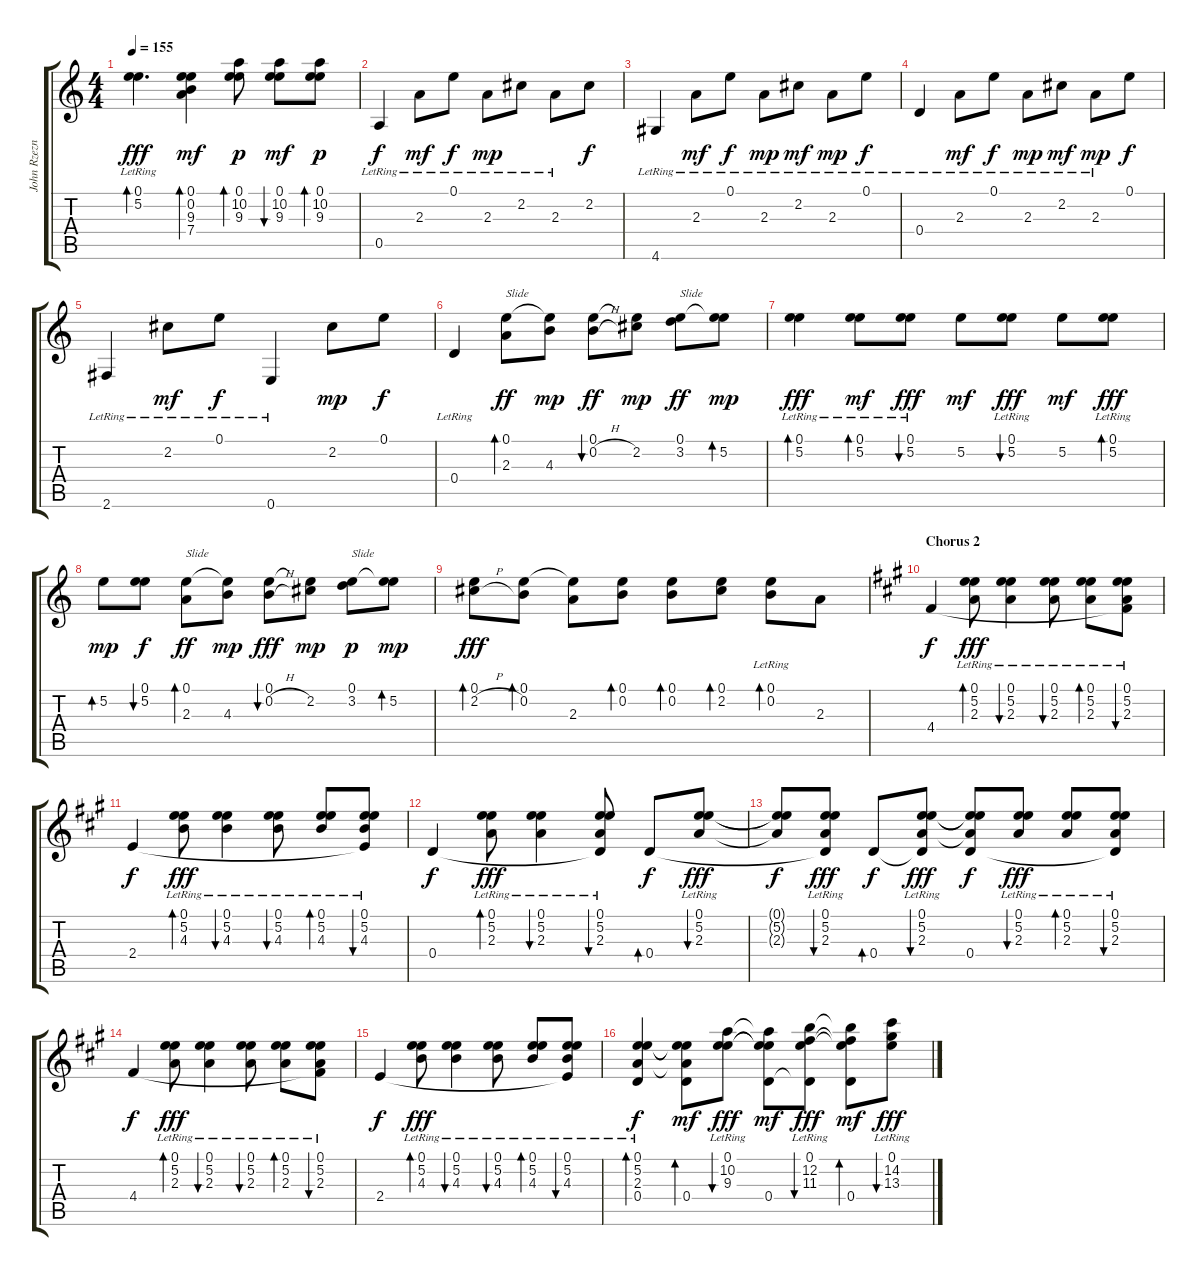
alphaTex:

\track ("John Rzeznik - Guitar 2" "John Rzezn") {instrument acousticguitarsteel}
\staff {score tabs}
\tuning (E4 B3 G3 D3 A2 E2) {hide}
\ts (4 4)
\tempo 155
\clef g2
\ks c
(0.1{lr} 5.2{lr}).4{d bd 120 dy fff} (0.1 0.2 9.3 7.4).4{bd 60 dy mf} (0.1 10.2 9.3).8{bd 60 dy p} (0.1 10.2 9.3).8{bu 120 dy mf} (0.1 10.2 9.3).8{bd 120 dy p} |
0.5{lr}.4{dy f} 2.3{lr}.8{dy mf} 0.1{lr}.8{dy f} 2.3{lr}.8{dy mp} 2.2{lr}.8 2.3{lr}.8 2.2.8{dy f} |
4.6{lr}.4 2.3{lr}.8{dy mf} 0.1{lr}.8{dy f} 2.3{lr}.8{dy mp} 2.2{lr}.8{dy mf} 2.3{lr}.8{dy mp} 0.1{lr}.8{dy f} |
0.4{lr}.4 2.3{lr}.8{dy mf} 0.1{lr}.8{dy f} 2.3{lr}.8{dy mp} 2.2{lr}.8{dy mf} 2.3{lr}.8{dy mp} 0.1.8{dy f} |
2.6{lr}.4 2.2{lr}.8{dy mf} 0.1{lr}.8{dy f} 0.6{lr}.4 2.2.8{dy mp} 0.1.8{dy f} |
0.4{lr}.4 (0.1 2.3).8{bd 120 txt "Slide" dy ff} (0.1{t} 4.3).8{dy mp} (0.1 0.2{h}).8{bu 120 dy ff} (0.1{t} 2.2).8{dy mp} (0.1 3.2).8{txt "Slide" dy ff} (0.1{t} 5.2).8{bd 120 dy mp} |
(0.1{lr} 5.2{lr}).4{bd 60 dy fff} (0.1{lr} 5.2).8{bd 240 dy mf} (0.1{lr} 5.2).8{bu 240 dy fff} 5.2.8{dy mf} (0.1{lr} 5.2).8{bu 240 dy fff} 5.2.8{dy mf} (0.1{lr} 5.2).8{bd 240 dy fff} |
5.2.8{bd 120 dy mp} (0.1 5.2).8{bu 120 dy f} (0.1 2.3).8{bd 120 txt "Slide" dy ff} (0.1{t} 4.3).8{dy mp} (0.1 0.2{h}).8{bu 120 dy fff} (0.1{t} 2.2).8{dy mp} (0.1 3.2).8{txt "Slide" dy p} (0.1{t} 5.2).8{bd 120 dy mp} |
(0.1 2.2{h}).8{bd 120 dy fff} (0.1 0.2).8{bd 120} (0.1{t} 2.3).8 (0.1 0.2).8{bd 120} (0.1 0.2).8{bd 120} (0.1 2.2).8{bd 120} (0.1 0.2{lr}).8{bd 120} 2.3.8 |
\section ("" "Chorus 2")
\ks a
4.4.4{dy f} (0.1{lr} 5.2{lr} 2.3{lr}).8{bd 120 dy fff} (0.1{lr} 5.2{lr} 2.3{lr}).4{bu 120} (0.1{lr} 5.2{lr} 2.3{lr}).8{bu 120} (0.1{lr} 5.2{lr} 2.3{lr}).8{bd 120} (0.1{lr} 5.2{lr} 2.3{lr} 4.4{t}).8{bu 120} |
2.4.4{dy f} (0.1{lr} 5.2{lr} 4.3{lr}).8{bd 120 dy fff} (0.1{lr} 5.2{lr} 4.3{lr}).4{bu 120} (0.1{lr} 5.2{lr} 4.3{lr}).8{bu 120} (0.1{lr} 5.2{lr} 4.3{lr}).8{bd 120} (0.1{lr} 5.2{lr} 4.3{lr} 2.4{t}).8{bu 120} |
0.4.4{dy f} (0.1{lr} 5.2{lr} 2.3{lr}).8{bd 120 dy fff} (0.1{lr} 5.2{lr} 2.3{lr}).4{bu 120} (0.1{lr} 5.2{lr} 2.3{lr} 0.4{t}).8{bu 120} 0.4.8{bd 120 dy f} (0.1{lr} 5.2{lr} 2.3{lr}).8{bu 120 dy fff} |
(0.1{t} 5.2{t} 2.3{t}).8{dy f} (0.1{lr} 5.2{lr} 2.3{lr} 0.4{t}).8{bu 120 dy fff} 0.4.8{bd 120 dy f} (0.1{lr} 5.2{lr} 2.3{lr} 0.4{t}).8{bu 120 dy fff} (0.1{t} 5.2{t} 2.3{t} 0.4).8{dy f} (0.1{lr} 5.2{lr} 2.3{lr}).8{bu 120 dy fff} (0.1{lr} 5.2{lr} 2.3{lr}).8{bd 120} (0.1{lr} 5.2{lr} 2.3{lr} 0.4{t}).8{bu 120} |
4.4.4{dy f} (0.1{lr} 5.2{lr} 2.3{lr}).8{bd 120 dy fff} (0.1{lr} 5.2{lr} 2.3{lr}).4{bu 120} (0.1{lr} 5.2{lr} 2.3{lr}).8{bu 120} (0.1{lr} 5.2{lr} 2.3{lr}).8{bd 120} (0.1{lr} 5.2{lr} 2.3{lr} 4.4{t}).8{bu 120} |
2.4.4{dy f} (0.1{lr} 5.2{lr} 4.3{lr}).8{bd 120 dy fff} (0.1{lr} 5.2{lr} 4.3{lr}).4{bu 120} (0.1{lr} 5.2{lr} 4.3{lr}).8{bu 120} (0.1{lr} 5.2{lr} 4.3{lr}).8{bd 120} (0.1{lr} 5.2{lr} 4.3{lr} 2.4{t}).8{bu 120} |
(0.1{lr} 5.2{lr} 2.3{lr} 0.4).4{bd 60 dy f} (0.1{t} 5.2{t} 2.3{t} 0.4).8{bd 120 dy mf} (0.1{lr} 10.2{lr} 9.3{lr}).8{bu 120 dy fff} (0.1{t} 10.2{t} 9.3{t} 0.4).8{dy mf} (0.1{lr} 12.2{lr} 11.3{lr} 0.4{t}).8{bu 120 dy fff} (0.1{t} 12.2{t} 11.3{t} 0.4).8{bd 120 dy mf} (0.1{lr} 14.2{lr} 13.3{lr}).8{bu 120 dy fff}
